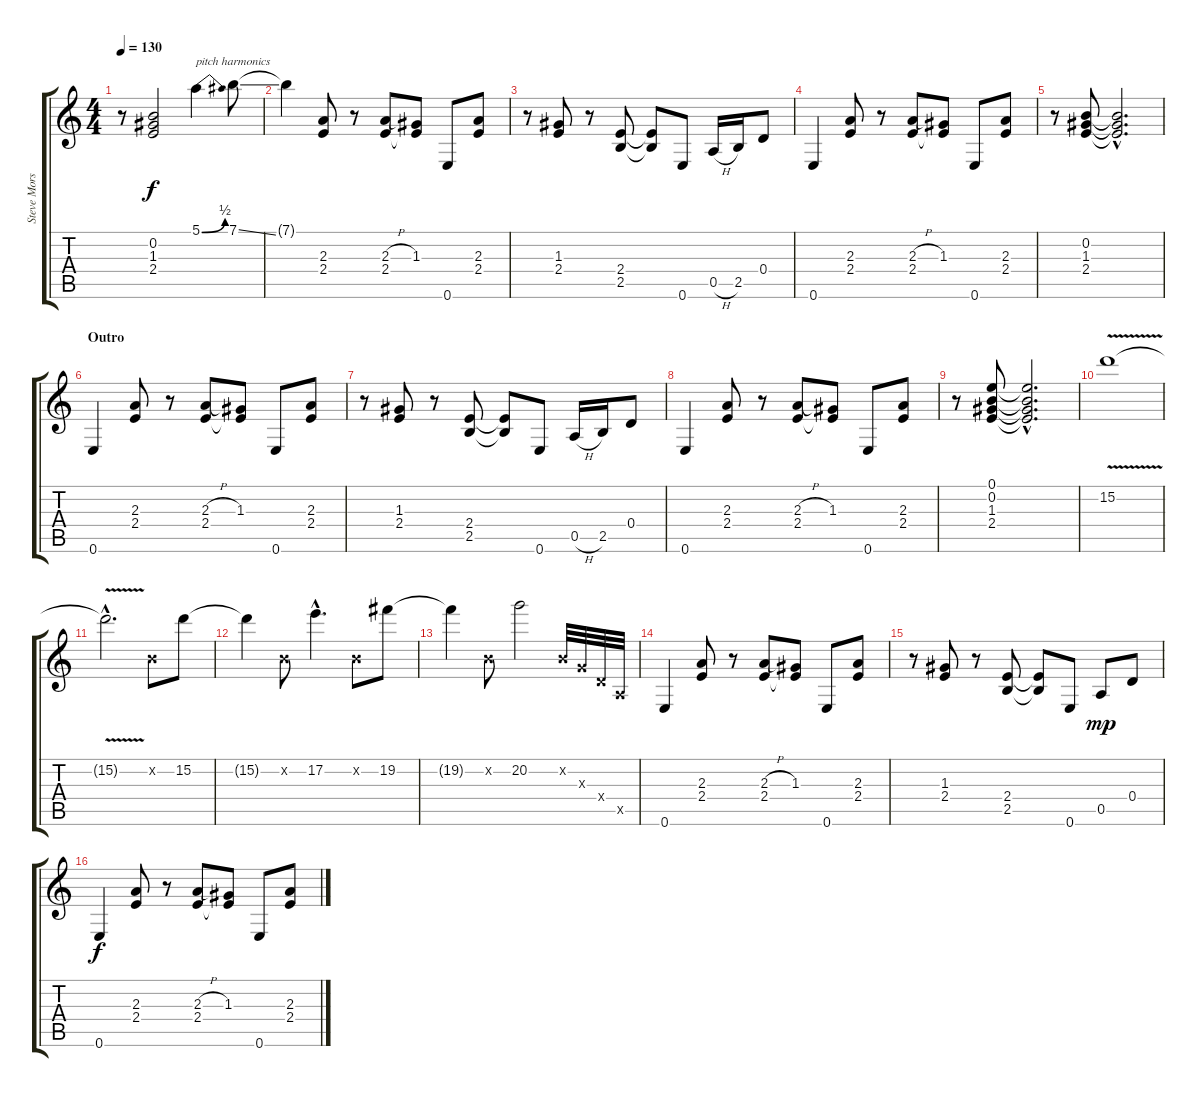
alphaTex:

\track ("Steve Morse - Distortion" "Steve Mors") {instrument distortionguitar}
\staff {score tabs}
\tuning (E4 B3 G3 D3 A2 E2) {hide}
\ts (4 4)
\tempo 130
\clef g2
\ks c
r.8{dy f} (0.2 1.3 2.4).2 5.1{be (bend 0 0 60 2)}.4{txt "pitch harmonics"} 7.1{ss}.8 |
7.1{t}.4 (2.3 2.4).8 r.8 (2.3{h} 2.4).8 (1.3 2.4{t}).8 0.6.8 (2.3 2.4).8 |
r.8 (1.3 2.4).8 r.8 (2.4 2.5).8 (2.4{t} 2.5{t}).8 0.6.8 0.5{h}.16 2.5.16 0.4.8 |
0.6.4 (2.3 2.4).8 r.8 (2.3{h} 2.4).8 (1.3 2.4{t}).8 0.6.8 (2.3 2.4).8 |
r.8 (0.2 1.3 2.4).8 (0.2{hac t} 1.3{hac t} 2.4{hac t}).2{d} |
\section ("" "Outro")
0.6.4 (2.3 2.4).8 r.8 (2.3{h} 2.4).8 (1.3 2.4{t}).8 0.6.8 (2.3 2.4).8 |
r.8 (1.3 2.4).8 r.8 (2.4 2.5).8 (2.4{t} 2.5{t}).8 0.6.8 0.5{h}.16 2.5.16 0.4.8 |
0.6.4 (2.3 2.4).8 r.8 (2.3{h} 2.4).8 (1.3 2.4{t}).8 0.6.8 (2.3 2.4).8 |
r.8 (0.1 0.2 1.3 2.4).8 (0.1{hac t} 0.2{hac t} 1.3{hac t} 2.4{hac t}).2{d} |
15.2{v}.1 |
15.2{hac t}.2{d} 0.2{x}.8 15.2.8 |
15.2{t}.4 0.2{x}.8 17.2{hac}.4{d} 0.2{x}.8 19.2.8 |
19.2{t}.4 0.2{x}.8 20.2.2 0.2{x}.32 0.3{x}.32 0.4{x}.32 0.5{x}.32 |
0.6.4 (2.3 2.4).8 r.8 (2.3{h} 2.4).8 (1.3 2.4{t}).8 0.6.8 (2.3 2.4).8 |
r.8 (1.3 2.4).8 r.8 (2.4 2.5).8 (2.4{t} 2.5{t}).8 0.6.8 0.5.8{dy mp} 0.4.8 |
0.6.4{dy f} (2.3 2.4).8 r.8 (2.3{h} 2.4).8 (1.3 2.4{t}).8 0.6.8 (2.3 2.4).8
